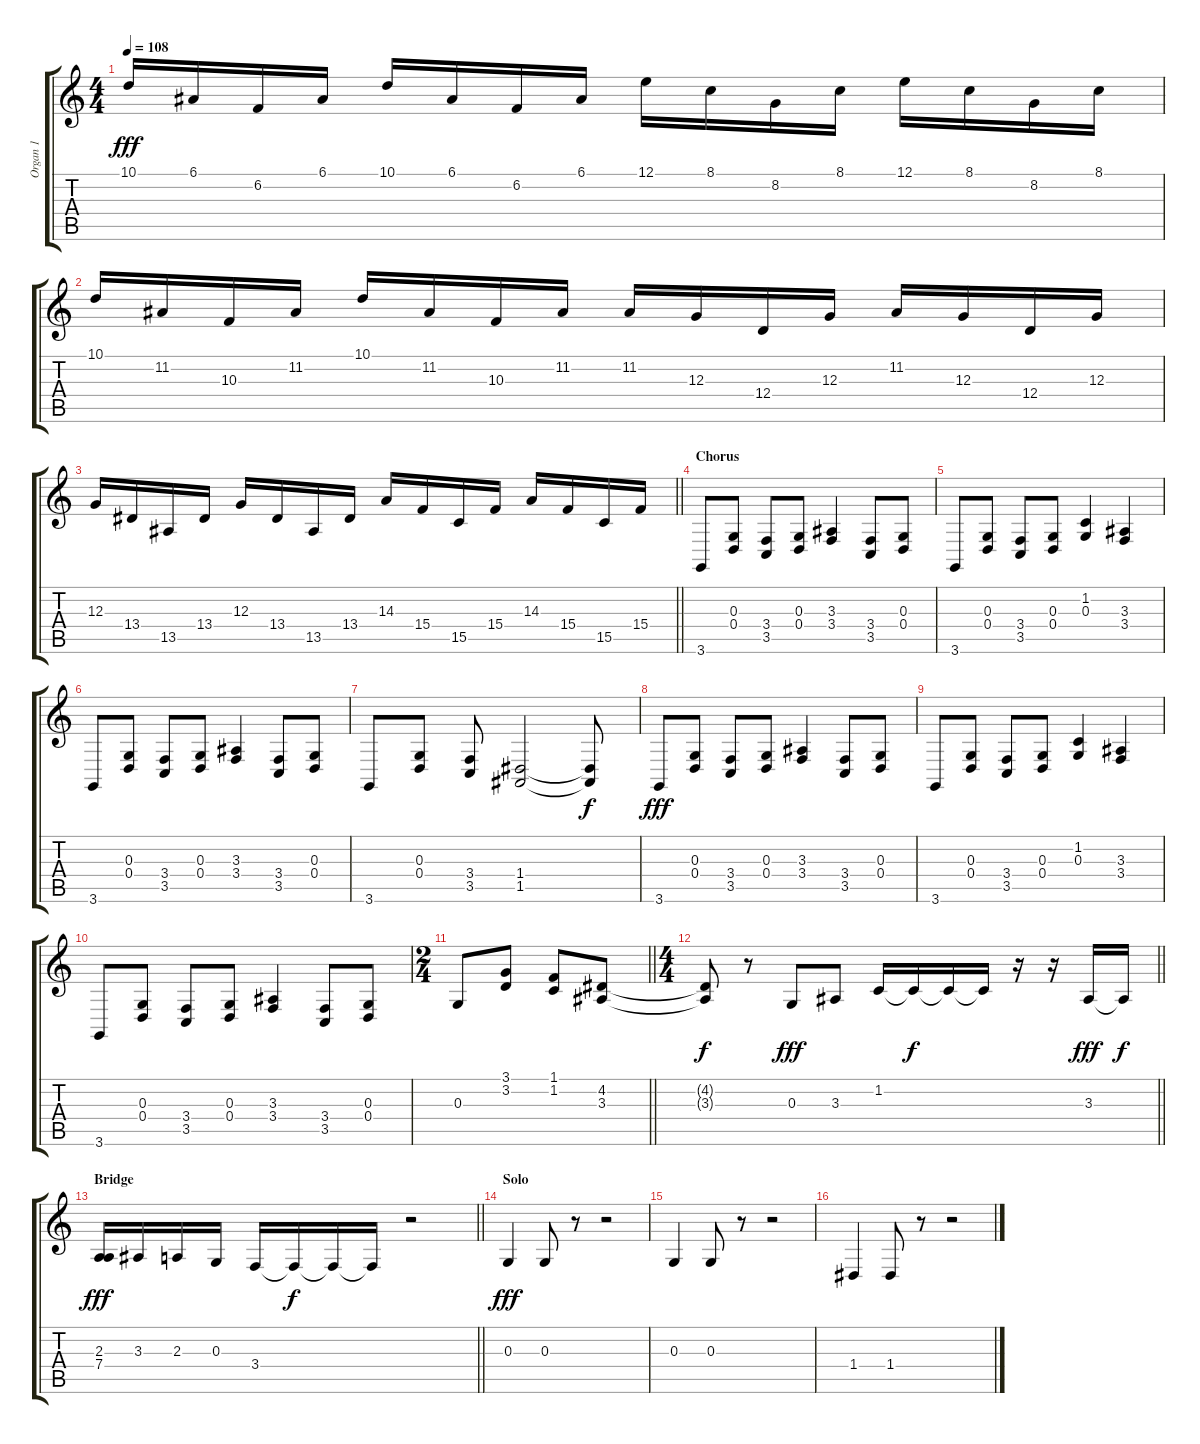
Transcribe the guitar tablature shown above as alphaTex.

\track ("Organ 1" "Organ 1") {instrument drawbarorgan}
\staff {score tabs}
\tuning (E4 B3 G3 D3 A2 E2) {hide}
\ts (4 4)
\tempo 108
\clef g2
\ks c
10.1.16{dy fff} 6.1.16 6.2.16 6.1.16 10.1.16 6.1.16 6.2.16 6.1.16 12.1.16 8.1.16 8.2.16 8.1.16 12.1.16 8.1.16 8.2.16 8.1.16 |
10.1.16 11.2.16 10.3.16 11.2.16 10.1.16 11.2.16 10.3.16 11.2.16 11.2.16 12.3.16 12.4.16 12.3.16 11.2.16 12.3.16 12.4.16 12.3.16 |
\barLineRight lightlight
12.3.16 13.4.16 13.5.16 13.4.16 12.3.16 13.4.16 13.5.16 13.4.16 14.3.16 15.4.16 15.5.16 15.4.16 14.3.16 15.4.16 15.5.16 15.4.16 |
\section ("" "Chorus")
3.6.8 (0.3 0.4).8 (3.4 3.5).8 (0.3 0.4).8 (3.3 3.4).4 (3.4 3.5).8 (0.3 0.4).8 |
3.6.8 (0.3 0.4).8 (3.4 3.5).8 (0.3 0.4).8 (1.2 0.3).4 (3.3 3.4).4 |
3.6.8 (0.3 0.4).8 (3.4 3.5).8 (0.3 0.4).8 (3.3 3.4).4 (3.4 3.5).8 (0.3 0.4).8 |
3.6.8 (0.3 0.4).8 (3.4 3.5).8 (1.4 1.5).2 (1.4{t} 1.5{t}).8{dy f} |
3.6.8{dy fff} (0.3 0.4).8 (3.4 3.5).8 (0.3 0.4).8 (3.3 3.4).4 (3.4 3.5).8 (0.3 0.4).8 |
3.6.8 (0.3 0.4).8 (3.4 3.5).8 (0.3 0.4).8 (1.2 0.3).4 (3.3 3.4).4 |
3.6.8 (0.3 0.4).8 (3.4 3.5).8 (0.3 0.4).8 (3.3 3.4).4 (3.4 3.5).8 (0.3 0.4).8 |
\ts (2 4)
\barLineRight lightlight
0.3.8 (3.1 3.2).8 (1.1 1.2).8 (4.2 3.3).8 |
\ts (4 4)
\barLineRight lightlight
(4.2{t} 3.3{t}).8{dy f} r.8 0.3.8{dy fff} 3.3.8 1.2.16 1.2{t}.16{dy f} 1.2{t}.16 1.2{t}.16 r.16 r.16 3.3.16{dy fff} 3.3{t}.16{dy f} |
\section ("" "Bridge")
\barLineRight lightlight
(2.3 7.4).16{dy fff} 3.3.16 2.3.16 0.3.16 3.4.16 3.4{t}.16{dy f} 3.4{t}.16 3.4{t}.16 r.2 |
\section ("" "Solo")
0.3.4{dy fff} 0.3.8 r.8 r.2 |
0.3.4 0.3.8 r.8 r.2 |
1.4.4 1.4.8 r.8 r.2
